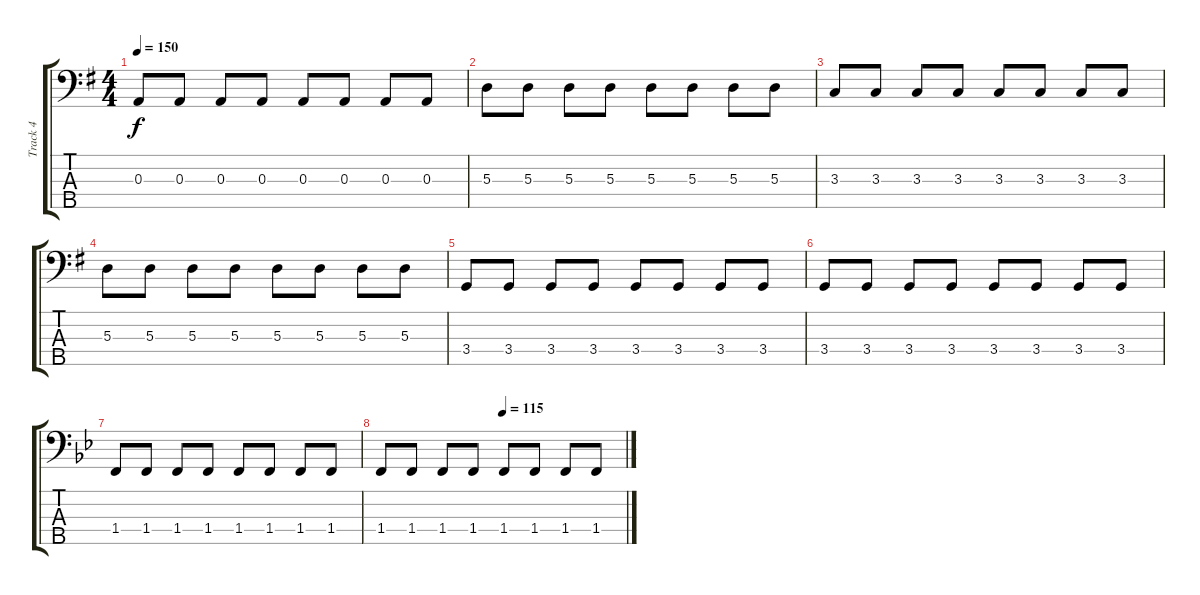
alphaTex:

\track ("Track 4" "Track 4") {instrument electricbassfinger}
\staff {score tabs}
\tuning (G2 D2 A1 E1 B0) {hide}
\ts (4 4)
\tempo 150
\clef f4
\ks g
0.3.8{dy f} 0.3.8 0.3.8 0.3.8 0.3.8 0.3.8 0.3.8 0.3.8 |
5.3.8 5.3.8 5.3.8 5.3.8 5.3.8 5.3.8 5.3.8 5.3.8 |
3.3.8 3.3.8 3.3.8 3.3.8 3.3.8 3.3.8 3.3.8 3.3.8 |
5.3.8 5.3.8 5.3.8 5.3.8 5.3.8 5.3.8 5.3.8 5.3.8 |
3.4.8 3.4.8 3.4.8 3.4.8 3.4.8 3.4.8 3.4.8 3.4.8 |
3.4.8 3.4.8 3.4.8 3.4.8 3.4.8 3.4.8 3.4.8 3.4.8 |
\ks bb
1.4.8 1.4.8 1.4.8 1.4.8 1.4.8 1.4.8 1.4.8 1.4.8 |
\tempo (115 0.5)
1.4.8 1.4.8 1.4.8 1.4.8 1.4.8 1.4.8 1.4.8 1.4.8
